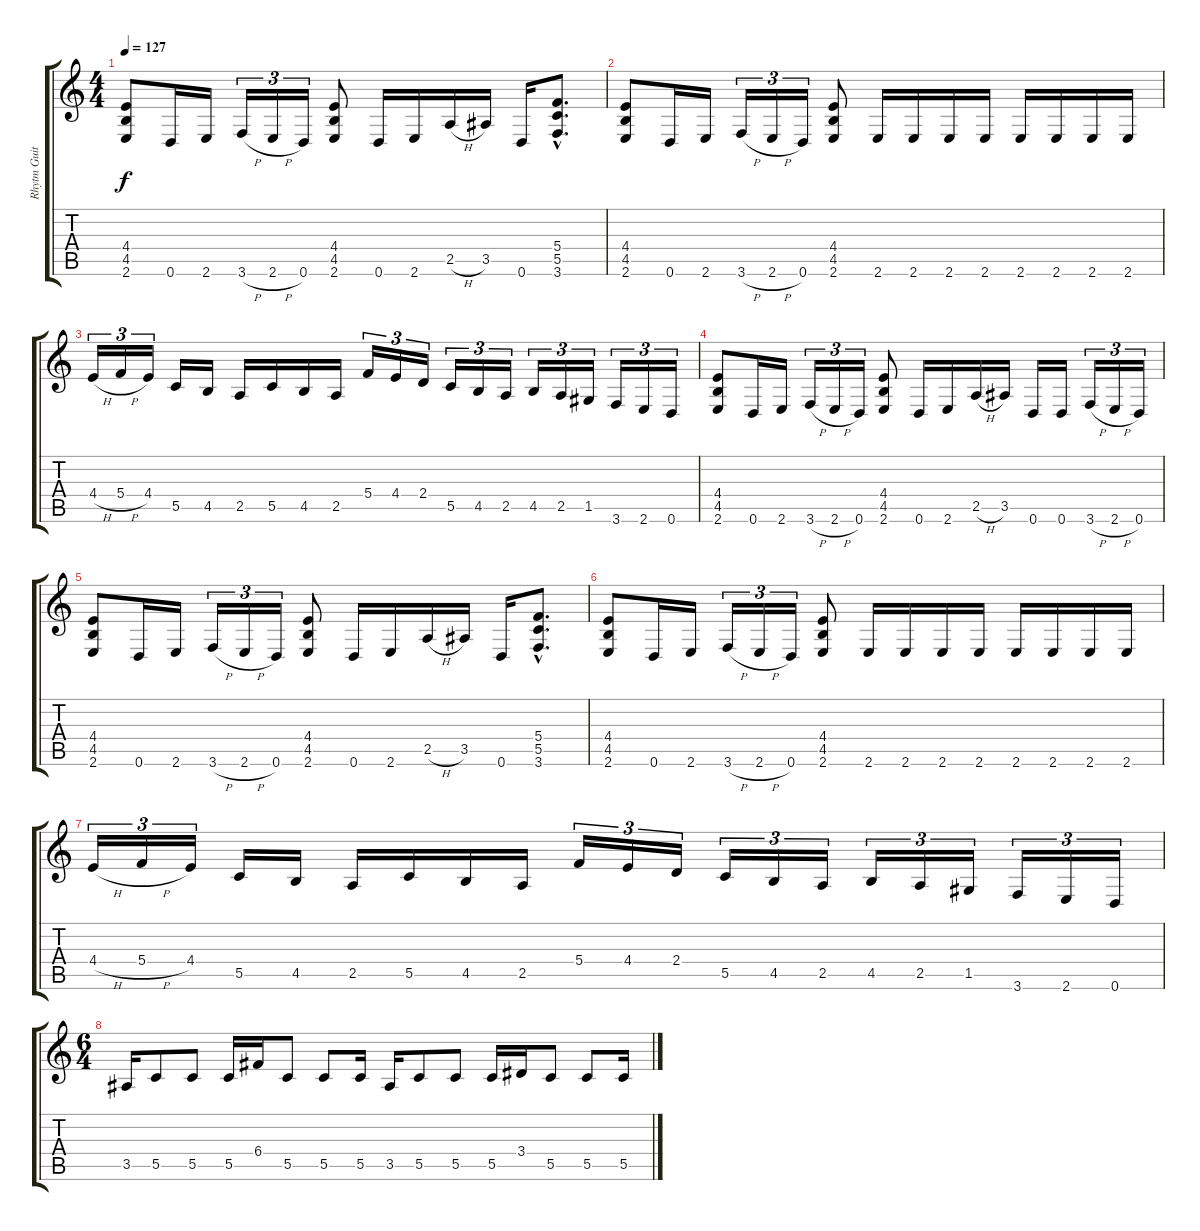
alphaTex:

\track ("Rhytm Guitar" "Rhytm Guit") {instrument distortionguitar}
\staff {score tabs}
\tuning (D4 A3 F3 C3 G2 D2) {hide}
\ts (4 4)
\tempo 127
\clef g2
\ks c
(4.4 4.5 2.6).8{dy f} 0.6.16 2.6.16 3.6{h}.16{tu (3 2)} 2.6{h}.16{tu (3 2)} 0.6.16{tu (3 2)} (4.4 4.5 2.6).8 0.6.16 2.6.16 2.5{h}.16 3.5.16 0.6.16 (5.4{hac} 5.5{hac} 3.6{hac}).8{d} |
(4.4 4.5 2.6).8 0.6.16 2.6.16 3.6{h}.16{tu (3 2)} 2.6{h}.16{tu (3 2)} 0.6.16{tu (3 2)} (4.4 4.5 2.6).8 2.6.16 2.6.16 2.6.16 2.6.16 2.6.16 2.6.16 2.6.16 2.6.16 |
4.4{h}.16{tu (3 2)} 5.4{h}.16{tu (3 2)} 4.4.16{tu (3 2)} 5.5.16 4.5.16 2.5.16 5.5.16 4.5.16 2.5.16 5.4.16{tu (3 2)} 4.4.16{tu (3 2)} 2.4.16{tu (3 2)} 5.5.16{tu (3 2)} 4.5.16{tu (3 2)} 2.5.16{tu (3 2)} 4.5.16{tu (3 2)} 2.5.16{tu (3 2)} 1.5.16{tu (3 2)} 3.6.16{tu (3 2)} 2.6.16{tu (3 2)} 0.6.16{tu (3 2)} |
(4.4 4.5 2.6).8 0.6.16 2.6.16 3.6{h}.16{tu (3 2)} 2.6{h}.16{tu (3 2)} 0.6.16{tu (3 2)} (4.4 4.5 2.6).8 0.6.16 2.6.16 2.5{h}.16 3.5.16 0.6.16 0.6.16 3.6{h}.16{tu (3 2)} 2.6{h}.16{tu (3 2)} 0.6.16{tu (3 2)} |
(4.4 4.5 2.6).8 0.6.16 2.6.16 3.6{h}.16{tu (3 2)} 2.6{h}.16{tu (3 2)} 0.6.16{tu (3 2)} (4.4 4.5 2.6).8 0.6.16 2.6.16 2.5{h}.16 3.5.16 0.6.16 (5.4{hac} 5.5{hac} 3.6{hac}).8{d} |
(4.4 4.5 2.6).8 0.6.16 2.6.16 3.6{h}.16{tu (3 2)} 2.6{h}.16{tu (3 2)} 0.6.16{tu (3 2)} (4.4 4.5 2.6).8 2.6.16 2.6.16 2.6.16 2.6.16 2.6.16 2.6.16 2.6.16 2.6.16 |
4.4{h}.16{tu (3 2)} 5.4{h}.16{tu (3 2)} 4.4.16{tu (3 2)} 5.5.16 4.5.16 2.5.16 5.5.16 4.5.16 2.5.16 5.4.16{tu (3 2)} 4.4.16{tu (3 2)} 2.4.16{tu (3 2)} 5.5.16{tu (3 2)} 4.5.16{tu (3 2)} 2.5.16{tu (3 2)} 4.5.16{tu (3 2)} 2.5.16{tu (3 2)} 1.5.16{tu (3 2)} 3.6.16{tu (3 2)} 2.6.16{tu (3 2)} 0.6.16{tu (3 2)} |
\ts (6 4)
3.5.16 5.5.8 5.5.8 5.5.16 6.4.16 5.5.8 5.5.8 5.5.16 3.5.16 5.5.8 5.5.8 5.5.16 3.4.16 5.5.8 5.5.8 5.5.16
